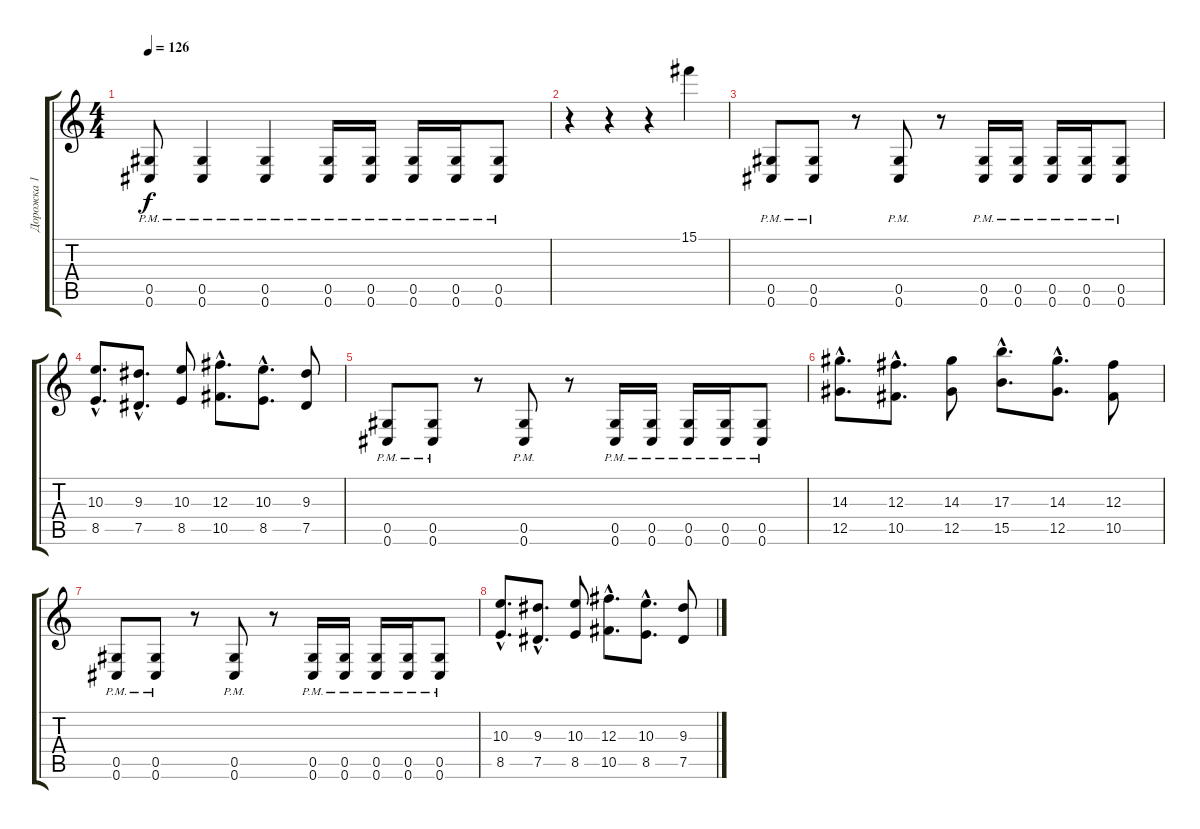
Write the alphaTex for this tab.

\track ("Дорожка 1" "Дорожка 1") {instrument distortionguitar}
\staff {score tabs}
\tuning (Eb4 Bb3 Gb3 Db3 Ab2 Db2) {hide}
\ts (4 4)
\tempo 126
\clef g2
\ks c
(0.5{pm} 0.6).8{dy f volume 13} (0.5{pm} 0.6).4 (0.5{pm} 0.6).4 (0.5{pm} 0.6{pm}).16 (0.5{pm} 0.6{pm}).16 (0.5{pm} 0.6{pm}).16 (0.5{pm} 0.6{pm}).16 (0.5{pm} 0.6).8 |
r.4 r.4 r.4 15.1.4 |
(0.5{pm} 0.6).8 (0.5{pm} 0.6).8 r.8 (0.5{pm} 0.6).8 r.8 (0.5{pm} 0.6{pm}).16 (0.5{pm} 0.6{pm}).16 (0.5{pm} 0.6{pm}).16 (0.5{pm} 0.6{pm}).16 (0.5{pm} 0.6).8 |
(10.3{hac} 8.5{hac}).8{d} (9.3{hac} 7.5{hac}).8{d} (10.3 8.5).8 (12.3{hac} 10.5{hac}).8{d} (10.3{hac} 8.5{hac}).8{d} (9.3 7.5).8 |
(0.5{pm} 0.6).8 (0.5{pm} 0.6).8 r.8 (0.5{pm} 0.6).8 r.8 (0.5{pm} 0.6{pm}).16 (0.5{pm} 0.6{pm}).16 (0.5{pm} 0.6{pm}).16 (0.5{pm} 0.6{pm}).16 (0.5{pm} 0.6).8 |
(14.3{hac} 12.5{hac}).8{d} (12.3{hac} 10.5{hac}).8{d} (14.3 12.5).8 (17.3{hac} 15.5{hac}).8{d} (14.3{hac} 12.5{hac}).8{d} (12.3 10.5).8 |
(0.5{pm} 0.6).8 (0.5{pm} 0.6).8 r.8 (0.5{pm} 0.6).8 r.8 (0.5{pm} 0.6{pm}).16 (0.5{pm} 0.6{pm}).16 (0.5{pm} 0.6{pm}).16 (0.5{pm} 0.6{pm}).16 (0.5{pm} 0.6).8 |
(10.3{hac} 8.5{hac}).8{d} (9.3{hac} 7.5{hac}).8{d} (10.3 8.5).8 (12.3{hac} 10.5{hac}).8{d} (10.3{hac} 8.5{hac}).8{d} (9.3 7.5).8
